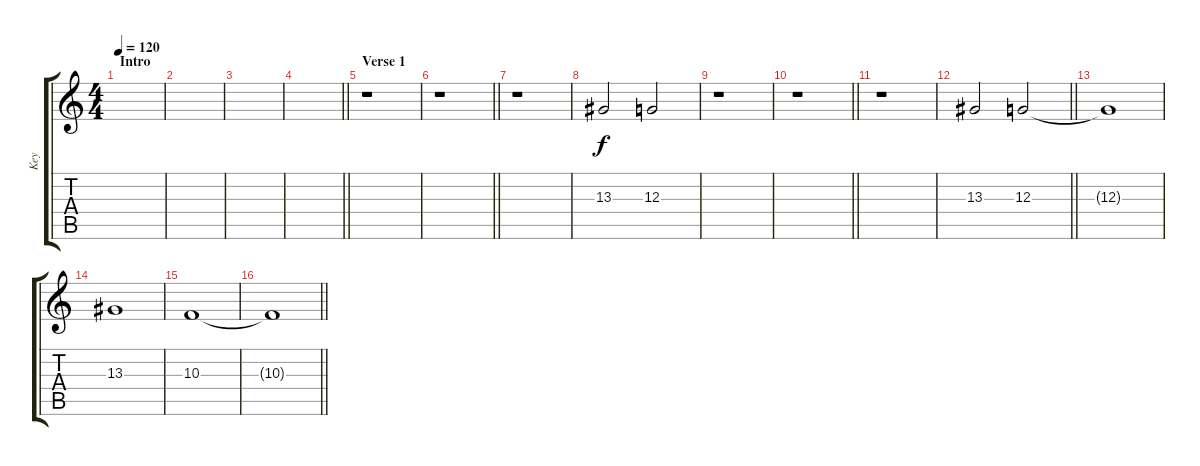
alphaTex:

\track ("Key" "Key") {instrument synthvoice}
\staff {score tabs}
\tuning (E4 B3 G3 D3 A2 E2) {hide}
\ts (4 4)
\section ("" "Intro")
\tempo 120
\clef g2
\ks c
|
|
|
\barLineRight lightlight
|
\section ("" "Verse 1")
r.1 |
\barLineRight lightlight
r.1 |
r.1 |
13.3.2 12.3.2 |
r.1 |
\barLineRight lightlight
r.1 |
r.1 |
\barLineRight lightlight
13.3.2 12.3.2 |
12.3{t}.1 |
13.3.1 |
10.3.1 |
\barLineRight lightlight
10.3{t}.1
